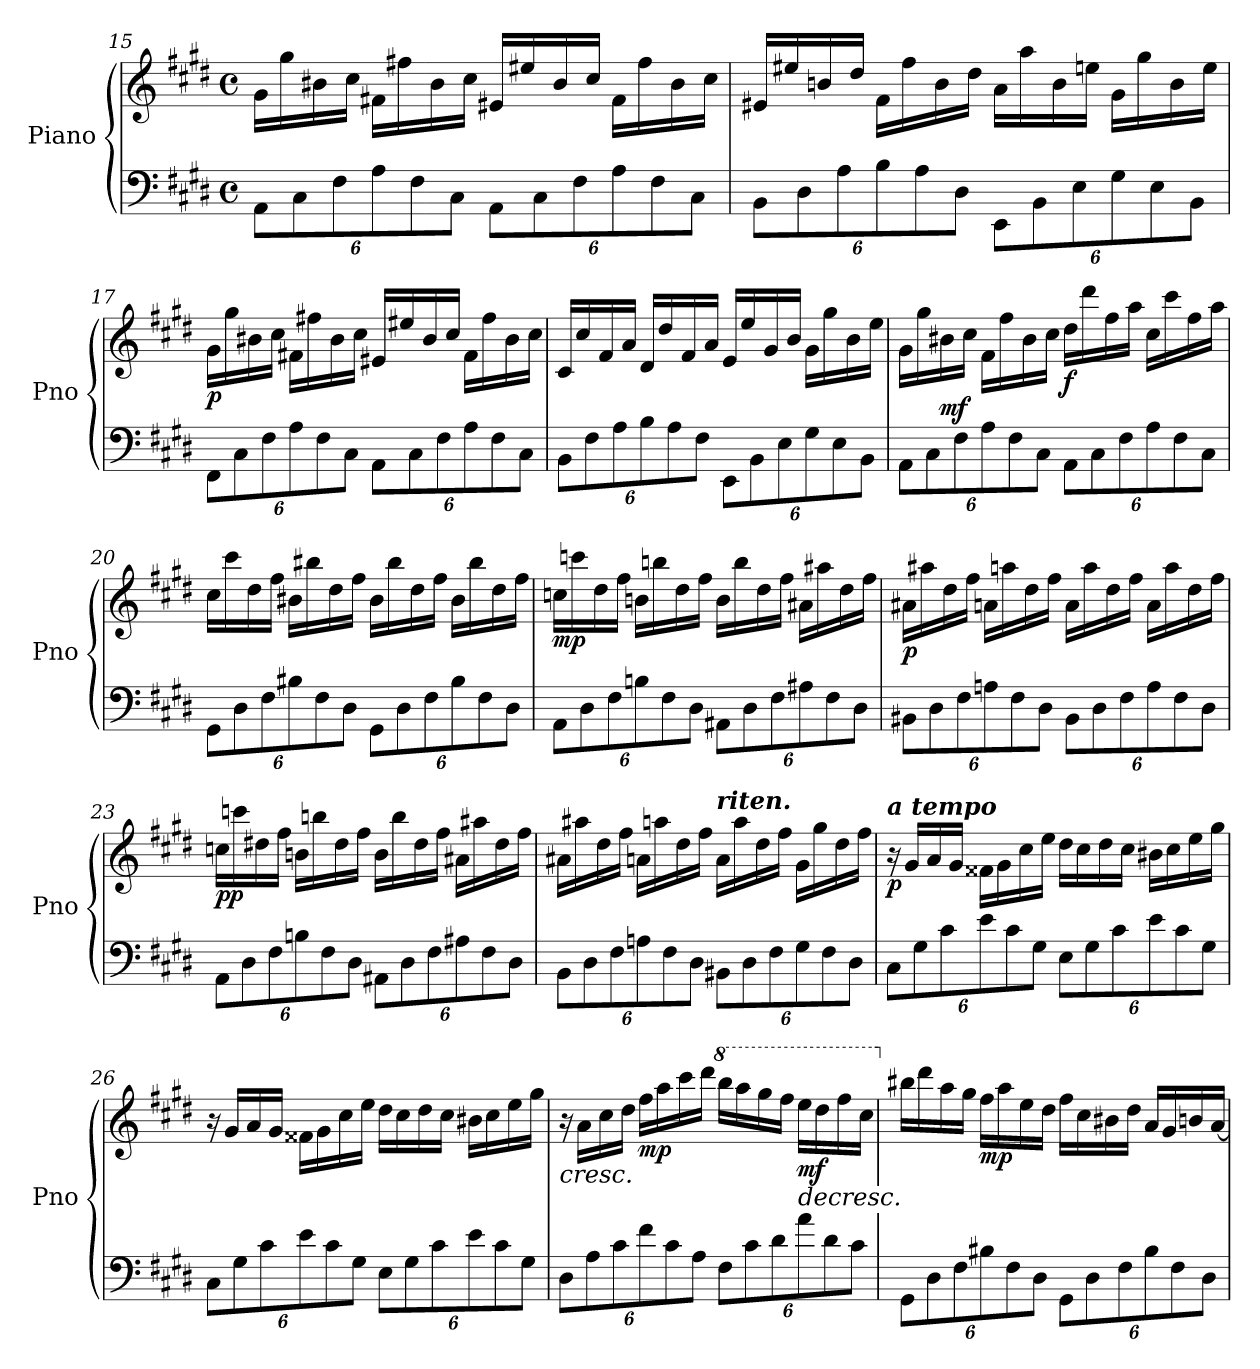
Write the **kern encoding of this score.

**kern	**kern	**dynam
*part1	*part1	*part1
*staff2	*staff1	*staff1/2
*I"Piano	*	*
*I'Pno	*	*
!!LO:LB:g=z
*clefF4	*clefG2	*
*k[f#c#g#d#]	*k[f#c#g#d#]	*
*M4/4	*M4/4	*
*met(c)	*met(c)	*
*Xbrackettup	*	*
=15	=15	=15
12AA\L	16g#\LL	.
.	16gg#\	.
12C#\	.	.
.	16b#X\	.
12F#\	.	.
.	16cc#\JJ	.
12A\	16f#X\LL	.
.	16ff#X\	.
12F#\	.	.
.	16b#\	.
12C#\J	.	.
.	16cc#\JJ	.
12AA\L	16e#X/LL	.
.	16ee#X/	.
12C#\	.	.
.	16b#/	.
12F#\	.	.
.	16cc#/JJ	.
12A\	16f#\LL	.
.	16ff#\	.
12F#\	.	.
.	16b#\	.
12C#\J	.	.
.	16cc#\JJ	.
!!LO:LB:g=z
=16	=16	=16
12BB\L	16e#X/LL	.
.	16ee#X/	.
12D#\	.	.
.	16bn/	.
12A\	.	.
.	16dd#/JJ	.
12B\	16f#\LL	.
.	16ff#\	.
12A\	.	.
.	16b\	.
12D#\J	.	.
.	16dd#\JJ	.
12EE\L	16a\LL	.
.	16aa\	.
12BB\	.	.
.	16b\	.
12E\	.	.
.	16een\JJ	.
12G#\	16g#\LL	.
.	16gg#\	.
12E\	.	.
.	16b\	.
12BB\J	.	.
.	16ee\JJ	.
!!LO:LB:g=z
=17	=17	=17
!	!	!LO:DY:b
12FF#\L	16g#\LL	p
.	16gg#\	.
12C#\	.	.
.	16b#X\	.
12F#\	.	.
.	16cc#\JJ	.
12A\	16f#X\LL	.
.	16ff#X\	.
12F#\	.	.
.	16b#\	.
12C#\J	.	.
.	16cc#\JJ	.
12AA\L	16e#X/LL	.
.	16ee#X/	.
12C#\	.	.
.	16b#/	.
12F#\	.	.
.	16cc#/JJ	.
12A\	16f#\LL	.
.	16ff#\	.
12F#\	.	.
.	16b#\	.
12C#\J	.	.
.	16cc#\JJ	.
!!LO:LB:g=z
=18	=18	=18
12BB\L	16c#/LL	.
.	16cc#/	.
12F#\	.	.
.	16f#/	.
12A\	.	.
.	16a/JJ	.
12B\	16d#/LL	.
.	16dd#/	.
12A\	.	.
.	16f#/	.
12F#\J	.	.
.	16a/JJ	.
12EE\L	16e/LL	.
.	16ee/	.
12BB\	.	.
.	16g#/	.
12E\	.	.
.	16b/JJ	.
!	!	!LO:DY:b
!	!	!LO:DY:n=1:b
12G#\	16g#\LL	other-dynamics mp
.	16gg#\	.
12E\	.	.
.	16b\	.
12BB\J	.	.
.	16ee\JJ	.
!!LO:PB:g=z
=19	=19	=19
12AA\L	16g#\LL	.
.	16gg#\	.
12C#\	.	.
!	!	!LO:DY:b
.	16b#X\	mf
12F#\	.	.
.	16cc#\JJ	.
12A\	16f#\LL	.
.	16ff#\	.
12F#\	.	.
.	16b#\	.
12C#\J	.	.
.	16cc#\JJ	.
!	!	!LO:DY:b
12AA\L	16dd#\LL	f
.	16ddd#\	.
12C#\	.	.
.	16ff#\	.
12F#\	.	.
.	16aa\JJ	.
12A\	16cc#\LL	.
.	16ccc#\	.
12F#\	.	.
.	16ff#\	.
12C#\J	.	.
.	16aa\JJ	.
!!LO:LB:g=z
=20	=20	=20
!	!	!LO:DY:b
!	!	!LO:DY:n=1:b
12GG#\L	16cc#\LL	other-dynamics mf
.	16ccc#\	.
12D#\	.	.
.	16dd#\	.
12F#\	.	.
.	16ff#\JJ	.
12B#X\	16b#X\LL	.
.	16bb#X\	.
12F#\	.	.
.	16dd#\	.
12D#\J	.	.
.	16ff#\JJ	.
12GG#\L	16b#\LL	.
.	16bb#\	.
12D#\	.	.
.	16dd#\	.
12F#\	.	.
.	16ff#\JJ	.
12B#\	16b#\LL	.
.	16bb#\	.
12F#\	.	.
.	16dd#\	.
12D#\J	.	.
.	16ff#\JJ	.
!!LO:LB:g=z
=21	=21	=21
!	!	!LO:DY:b
12AA\L	16ccn\LL	mp
.	16cccn\	.
12D#\	.	.
.	16dd#\	.
12F#\	.	.
.	16ff#\JJ	.
12Bn\	16bn\LL	.
.	16bbn\	.
12F#\	.	.
.	16dd#\	.
12D#\J	.	.
.	16ff#\JJ	.
12AA#X\L	16b\LL	.
.	16bb\	.
12D#\	.	.
.	16dd#\	.
12F#\	.	.
.	16ff#\JJ	.
12A#X\	16a#X\LL	.
.	16aa#X\	.
12F#\	.	.
.	16dd#\	.
12D#\J	.	.
.	16ff#\JJ	.
!!LO:LB:g=z
=22	=22	=22
!	!	!LO:DY:b
12BB#X\L	16a#X\LL	p
.	16aa#X\	.
12D#\	.	.
.	16dd#\	.
12F#\	.	.
.	16ff#\JJ	.
12An\	16an\LL	.
.	16aan\	.
12F#\	.	.
.	16dd#\	.
12D#\J	.	.
.	16ff#\JJ	.
12BB#\L	16a\LL	.
.	16aa\	.
12D#\	.	.
.	16dd#\	.
12F#\	.	.
.	16ff#\JJ	.
12A\	16a\LL	.
.	16aa\	.
12F#\	.	.
.	16dd#\	.
12D#\J	.	.
.	16ff#\JJ	.
!!LO:LB:g=z
=23	=23	=23
!	!	!LO:DY:b
12AA\L	16ccn\LL	pp
.	16cccn\	.
12D#\	.	.
.	16dd#X\	.
12F#\	.	.
.	16ff#\JJ	.
12Bn\	16bn\LL	.
.	16bbn\	.
12F#\	.	.
.	16dd#\	.
12D#\J	.	.
.	16ff#\JJ	.
12AA#X\L	16b\LL	.
.	16bb\	.
12D#\	.	.
.	16dd#\	.
12F#\	.	.
.	16ff#\JJ	.
12A#X\	16a#X\LL	.
.	16aa#X\	.
12F#\	.	.
.	16dd#\	.
12D#\J	.	.
.	16ff#\JJ	.
!!LO:LB:g=z
=24	=24	=24
12BB\L	16a#X\LL	.
.	16aa#X\	.
12D#\	.	.
.	16dd#\	.
12F#\	.	.
.	16ff#\JJ	.
12An\	16an\LL	.
.	16aan\	.
12F#\	.	.
.	16dd#\	.
12D#\J	.	.
.	16ff#\JJ	.
!	!LO:TX:a:Bi:t=riten.	!
12BB#X\L	16a\LL	.
.	16aa\	.
12D#\	.	.
.	16dd#\	.
12F#\	.	.
.	16ff#\JJ	.
12G#\	16g#\LL	.
.	16gg#\	.
12F#\	.	.
.	16dd#\	.
12D#\J	.	.
.	16ff#\JJ	.
!!LO:PB:g=z
=25	=25	=25
!	!LO:TX:a:Bi:t=a tempo	!
!	!	!LO:DY:b
12C#\L	16r	p
.	16g#/LL	.
12G#\	.	.
.	16a/	.
12c#\	.	.
.	16g#/JJ	.
12e\	16f##X\LL	.
.	16g#\	.
12c#\	.	.
.	16cc#\	.
12G#\J	.	.
.	16ee\JJ	.
12E\L	16dd#\LL	.
.	16cc#\	.
12G#\	.	.
.	16dd#\	.
12c#\	.	.
.	16cc#\JJ	.
12e\	16b#X\LL	.
.	16cc#\	.
12c#\	.	.
.	16ee\	.
12G#\J	.	.
.	16gg#\JJ	.
!!LO:LB:g=z
=26	=26	=26
12C#\L	16r	.
.	16g#/LL	.
12G#\	.	.
.	16a/	.
12c#\	.	.
.	16g#/JJ	.
12e\	16f##X\LL	.
.	16g#\	.
12c#\	.	.
.	16cc#\	.
12G#\J	.	.
.	16ee\JJ	.
12E\L	16dd#\LL	.
.	16cc#\	.
12G#\	.	.
.	16dd#\	.
12c#\	.	.
.	16cc#\JJ	.
12e\	16b#X\LL	.
.	16cc#\	.
12c#\	.	.
.	16ee\	.
12G#\J	.	.
.	16gg#\JJ	.
!!LO:LB:g=z
=27	=27	=27
!	!	!LO:HP:b
12D#\L	16r	<
.	16a\LL	.
12A\	.	.
.	16cc#\	.
12c#\	.	.
.	16dd#\JJ	.
!	!	!LO:DY:b
12f#\	16ff#\LL	mp
.	16aa\	.
12c#\	.	.
.	16ccc#\	.
12A\J	.	.
.	16ddd#\JJ	.
*	*8va	*
12F#\L	16bbb\LL	.
.	16aaa\	.
12c#\	.	.
.	16ggg#\	.
12d#\	.	.
.	16fff#\JJ	.
!	!	!LO:HP:n=1:b
!	!	!LO:DY:n=1:b
12a\	16eee\LL	[ > mf
.	16ddd#\	.
12d#\	.	.
.	16fff#\	.
12c#\J	.	.
.	16ccc#\JJ	.
!!LO:LB:g=z
=28	=28	=28
*	*X8va	*
12GG#\L	16bb#X\LL	.
.	16ddd#\	.
12D#\	.	.
.	16aa\	.
12F#\	.	.
.	16gg#\JJ	.
!	!	!LO:DY:b
12B#X\	16ff#\LL	mp
.	16aa\	.
12F#\	.	.
.	16ee\	.
12D#\J	.	.
.	16dd#\JJ	.
12GG#\L	16ff#\LL	.
.	16cc#\	.
12D#\	.	.
.	16b#X\	.
12F#\	.	.
.	16dd#\JJ	.
12B#\	16a/LL	.
.	16g#/	.
12F#\	.	.
.	16bn/	.
12D#\J	.	.
.	[16a/JJ	]
=	=	=
*-	*-	*-
